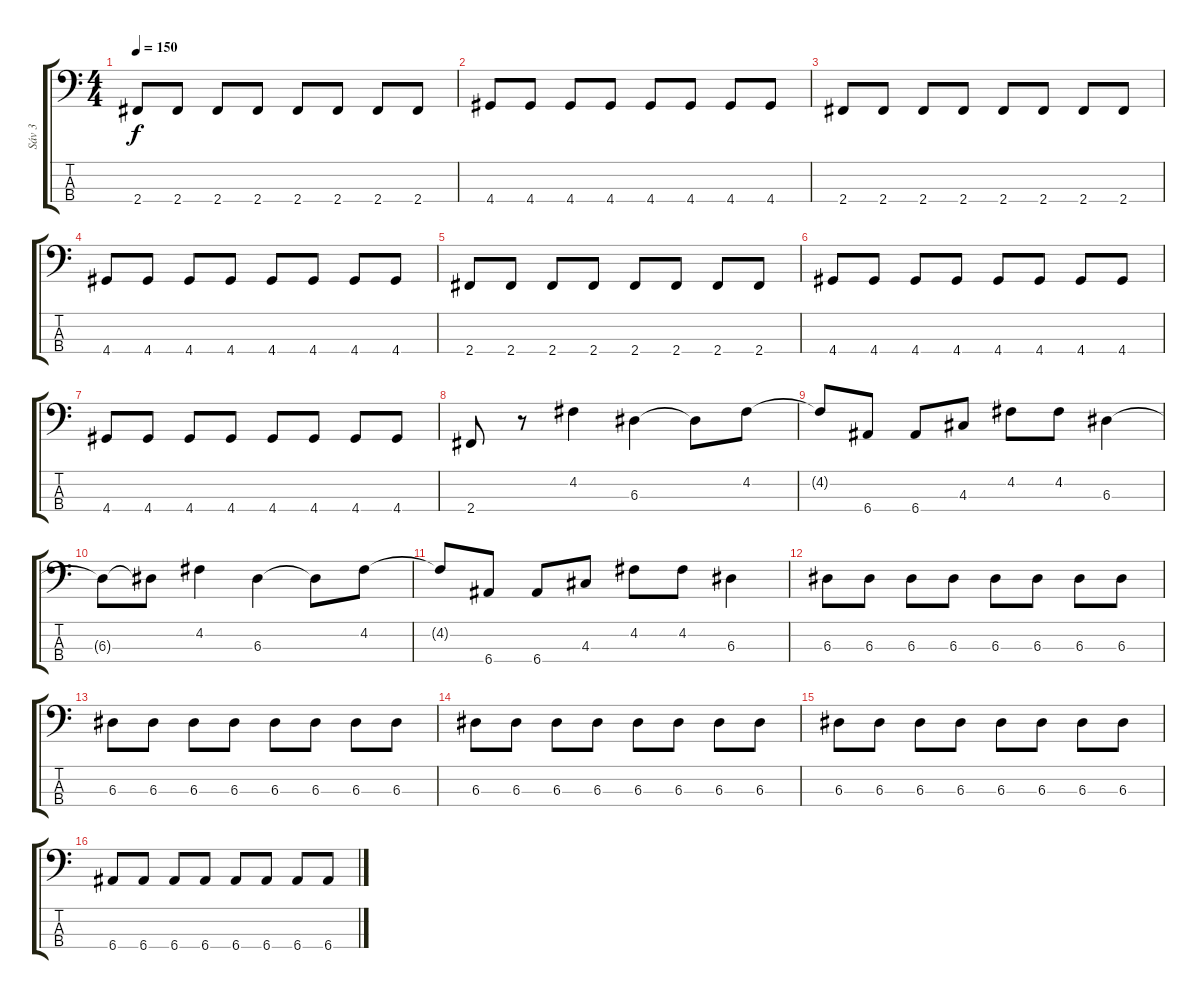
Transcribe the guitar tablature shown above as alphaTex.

\track ("Sáv 3" "Sáv 3") {instrument electricbassfinger}
\staff {score tabs}
\tuning (G2 D2 A1 E1) {hide}
\ts (4 4)
\tempo 150
\clef f4
\ks c
2.4.8{dy f} 2.4.8 2.4.8 2.4.8 2.4.8 2.4.8 2.4.8 2.4.8 |
4.4.8 4.4.8 4.4.8 4.4.8 4.4.8 4.4.8 4.4.8 4.4.8 |
2.4.8 2.4.8 2.4.8 2.4.8 2.4.8 2.4.8 2.4.8 2.4.8 |
4.4.8 4.4.8 4.4.8 4.4.8 4.4.8 4.4.8 4.4.8 4.4.8 |
2.4.8 2.4.8 2.4.8 2.4.8 2.4.8 2.4.8 2.4.8 2.4.8 |
4.4.8 4.4.8 4.4.8 4.4.8 4.4.8 4.4.8 4.4.8 4.4.8 |
4.4.8 4.4.8 4.4.8 4.4.8 4.4.8 4.4.8 4.4.8 4.4.8 |
2.4.8 r.8 4.2.4 6.3.4 6.3{t}.8 4.2.8 |
4.2{t}.8 6.4.8 6.4.8 4.3.8 4.2.8 4.2.8 6.3.4 |
6.3{t}.8 6.3{t}.8 4.2.4 6.3.4 6.3{t}.8 4.2.8 |
4.2{t}.8 6.4.8 6.4.8 4.3.8 4.2.8 4.2.8 6.3.4 |
6.3.8 6.3.8 6.3.8 6.3.8 6.3.8 6.3.8 6.3.8 6.3.8 |
6.3.8 6.3.8 6.3.8 6.3.8 6.3.8 6.3.8 6.3.8 6.3.8 |
6.3.8 6.3.8 6.3.8 6.3.8 6.3.8 6.3.8 6.3.8 6.3.8 |
6.3.8 6.3.8 6.3.8 6.3.8 6.3.8 6.3.8 6.3.8 6.3.8 |
6.4.8 6.4.8 6.4.8 6.4.8 6.4.8 6.4.8 6.4.8 6.4.8
